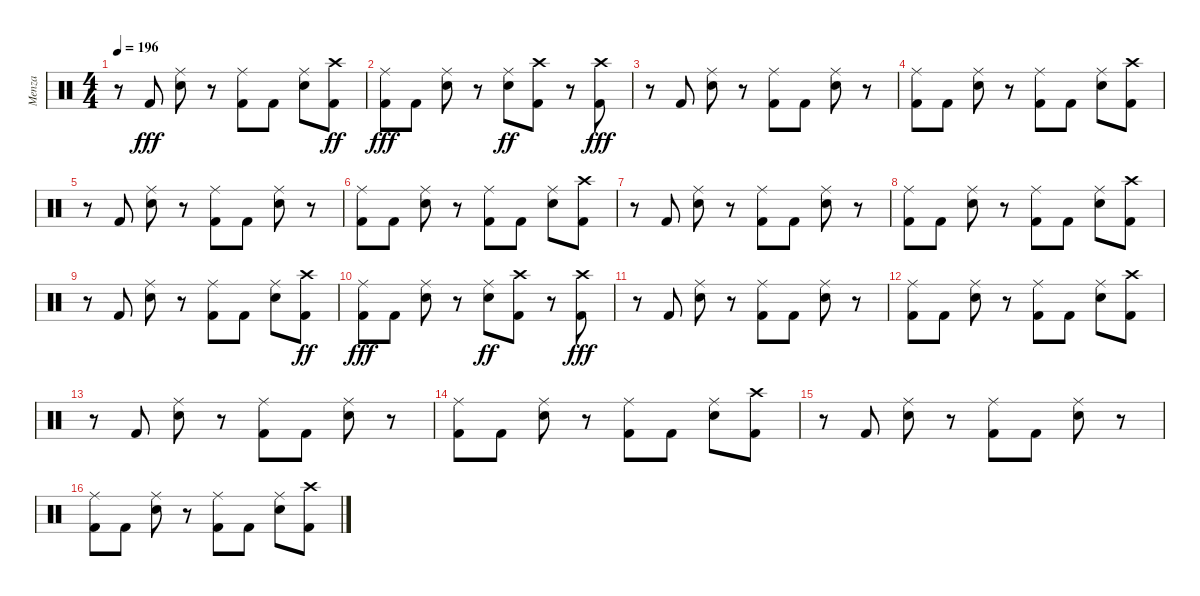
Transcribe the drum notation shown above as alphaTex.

\track ("Menza" "Menza") {instrument percussion}
\staff {score}
\articulation defaults
\ts (4 4)
\tempo 196
\clef neutral
\ks c
r.8{dy fff} "Kick (hit) 2".8 ("Ride (middle)" "Snare (hit) 2").8 r.8 ("Ride (middle)" "Kick (hit) 2").8 "Kick (hit) 2".8 ("Ride (middle)" "Snare (hit) 2").8 ("Crash high (hit)" "Kick (hit) 2").8{dy ff} |
("Ride (middle)" "Kick (hit) 2").8{dy fff} "Kick (hit) 2".8 ("Ride (middle)" "Snare (hit) 2").8 r.8 ("Ride (middle)" "Snare (hit) 2").8{dy ff} ("Crash high (hit)" "Kick (hit) 2").8 r.8 ("Crash high (hit)" "Kick (hit) 2").8{dy fff} |
r.8 "Kick (hit) 2".8 ("Ride (middle)" "Snare (hit) 2").8 r.8 ("Ride (middle)" "Kick (hit) 2").8 "Kick (hit) 2".8 ("Ride (middle)" "Snare (hit) 2").8 r.8 |
("Ride (middle)" "Kick (hit) 2").8 "Kick (hit) 2".8 ("Ride (middle)" "Snare (hit) 2").8 r.8 ("Ride (middle)" "Kick (hit) 2").8 "Kick (hit) 2".8 ("Ride (middle)" "Snare (hit) 2").8 ("Crash high (hit)" "Kick (hit) 2").8 |
r.8 "Kick (hit) 2".8 ("Ride (middle)" "Snare (hit) 2").8 r.8 ("Ride (middle)" "Kick (hit) 2").8 "Kick (hit) 2".8 ("Ride (middle)" "Snare (hit) 2").8 r.8 |
("Ride (middle)" "Kick (hit) 2").8 "Kick (hit) 2".8 ("Ride (middle)" "Snare (hit) 2").8 r.8 ("Ride (middle)" "Kick (hit) 2").8 "Kick (hit) 2".8 ("Ride (middle)" "Snare (hit) 2").8 ("Crash high (hit)" "Kick (hit) 2").8 |
r.8 "Kick (hit) 2".8 ("Ride (middle)" "Snare (hit) 2").8 r.8 ("Ride (middle)" "Kick (hit) 2").8 "Kick (hit) 2".8 ("Ride (middle)" "Snare (hit) 2").8 r.8 |
("Ride (middle)" "Kick (hit) 2").8 "Kick (hit) 2".8 ("Ride (middle)" "Snare (hit) 2").8 r.8 ("Ride (middle)" "Kick (hit) 2").8 "Kick (hit) 2".8 ("Ride (middle)" "Snare (hit) 2").8 ("Crash high (hit)" "Kick (hit) 2").8 |
r.8 "Kick (hit) 2".8 ("Ride (middle)" "Snare (hit) 2").8 r.8 ("Ride (middle)" "Kick (hit) 2").8 "Kick (hit) 2".8 ("Ride (middle)" "Snare (hit) 2").8 ("Crash high (hit)" "Kick (hit) 2").8{dy ff} |
("Ride (middle)" "Kick (hit) 2").8{dy fff} "Kick (hit) 2".8 ("Ride (middle)" "Snare (hit) 2").8 r.8 ("Ride (middle)" "Snare (hit) 2").8{dy ff} ("Crash high (hit)" "Kick (hit) 2").8 r.8 ("Crash high (hit)" "Kick (hit) 2").8{dy fff} |
r.8 "Kick (hit) 2".8 ("Ride (middle)" "Snare (hit) 2").8 r.8 ("Ride (middle)" "Kick (hit) 2").8 "Kick (hit) 2".8 ("Ride (middle)" "Snare (hit) 2").8 r.8 |
("Ride (middle)" "Kick (hit) 2").8 "Kick (hit) 2".8 ("Ride (middle)" "Snare (hit) 2").8 r.8 ("Ride (middle)" "Kick (hit) 2").8 "Kick (hit) 2".8 ("Ride (middle)" "Snare (hit) 2").8 ("Crash high (hit)" "Kick (hit) 2").8 |
r.8 "Kick (hit) 2".8 ("Ride (middle)" "Snare (hit) 2").8 r.8 ("Ride (middle)" "Kick (hit) 2").8 "Kick (hit) 2".8 ("Ride (middle)" "Snare (hit) 2").8 r.8 |
("Ride (middle)" "Kick (hit) 2").8 "Kick (hit) 2".8 ("Ride (middle)" "Snare (hit) 2").8 r.8 ("Ride (middle)" "Kick (hit) 2").8 "Kick (hit) 2".8 ("Ride (middle)" "Snare (hit) 2").8 ("Crash high (hit)" "Kick (hit) 2").8 |
r.8 "Kick (hit) 2".8 ("Ride (middle)" "Snare (hit) 2").8 r.8 ("Ride (middle)" "Kick (hit) 2").8 "Kick (hit) 2".8 ("Ride (middle)" "Snare (hit) 2").8 r.8 |
("Ride (middle)" "Kick (hit) 2").8 "Kick (hit) 2".8 ("Ride (middle)" "Snare (hit) 2").8 r.8 ("Ride (middle)" "Kick (hit) 2").8 "Kick (hit) 2".8 ("Ride (middle)" "Snare (hit) 2").8 ("Crash high (hit)" "Kick (hit) 2").8
